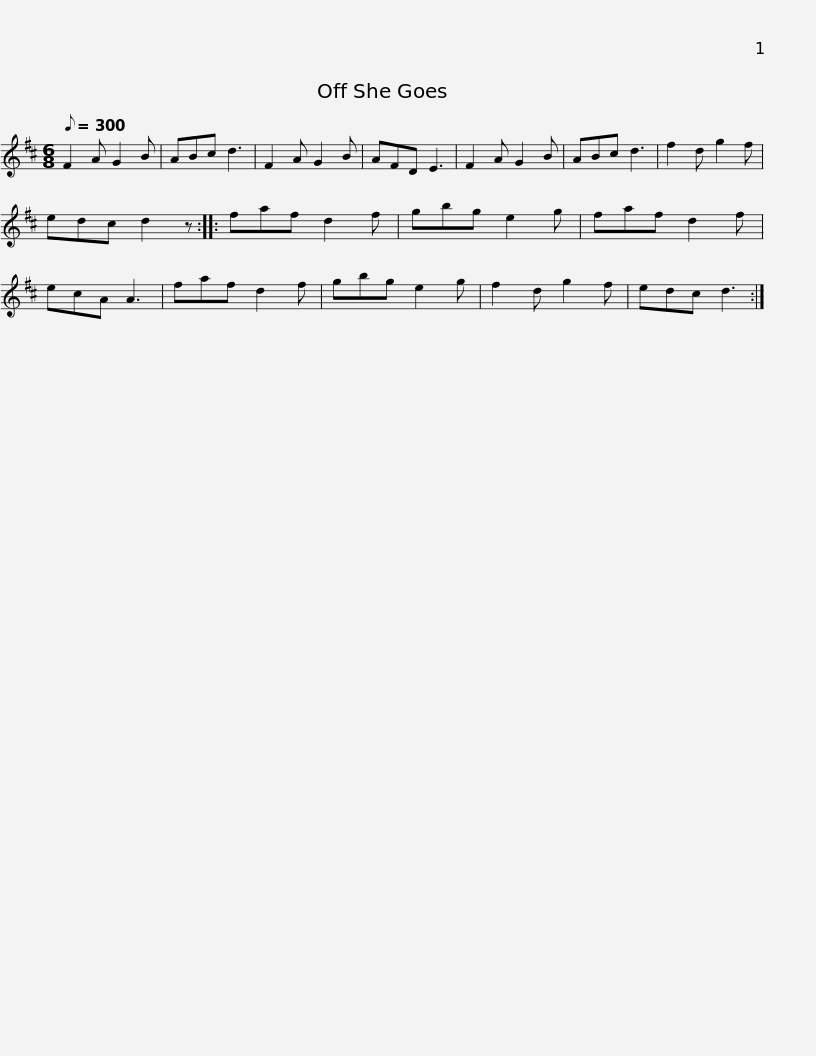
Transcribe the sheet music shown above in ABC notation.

X:1
L:1/8
Q:1/8=300
M:6/8
I:linebreak $
K:none
V:1 treble transpose="8 "
V:1
[K:D] F2 A G2 B | ABc d3 | F2 A G2 B | AFD E3 | F2 A G2 B | %5
 ABc d3 | f2 d g2 f | edc d2 z :: faf d2 f |$ gbg e2 g | %10
 faf d2 f | ecA A3 | faf d2 f | gbg e2 g | f2 d g2 f | %15
 edc d3 :| %16
